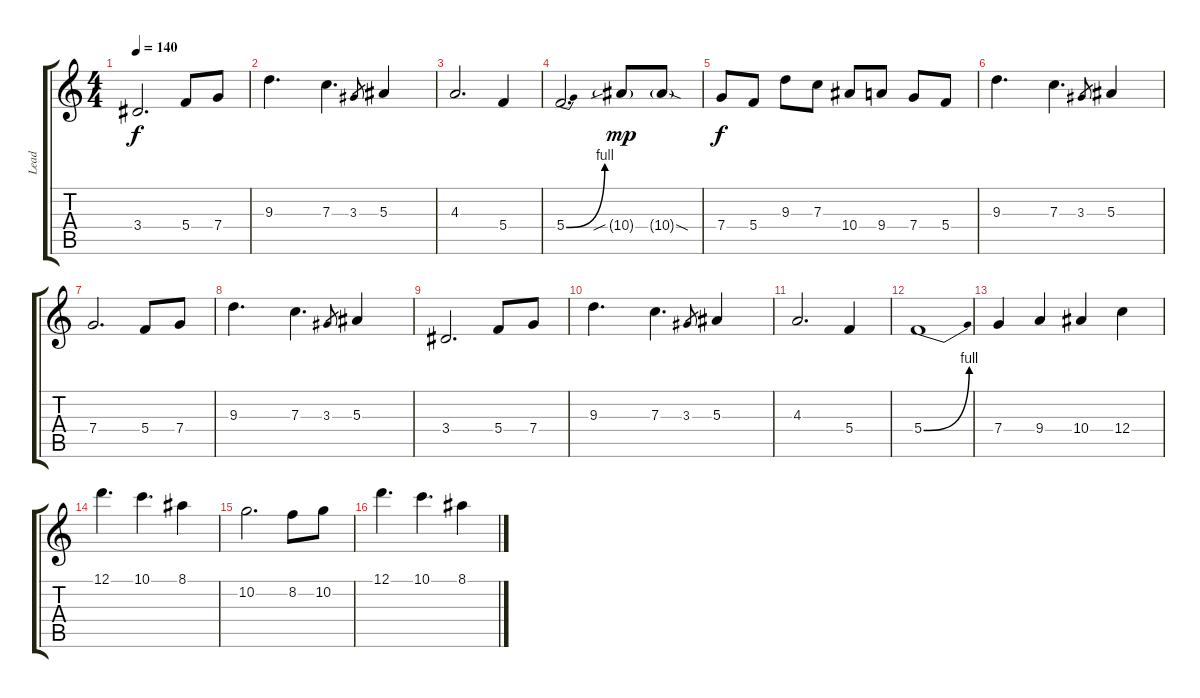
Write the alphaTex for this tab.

\track ("Lead" "Lead") {instrument distortionguitar}
\staff {score tabs}
\tuning (D4 A3 F3 C3 G2 D2) {hide}
\ts (4 4)
\tempo 140
\clef g2
\ks c
3.4.2{d dy f} 5.4.8 7.4.8 |
9.3.4{d} 7.3.4{d} 3.3.8{gr} 5.3.4 |
4.3.2{d} 5.4.4 |
5.4{be (bend 0 0 60 4)}.2{d} 10.4{sib g}.8{dy mp} 10.4{sod g}.8 |
7.4.8{dy f} 5.4.8 9.3.8 7.3.8 10.4.8 9.4.8 7.4.8 5.4.8 |
9.3.4{d} 7.3.4{d} 3.3.8{gr} 5.3.4 |
7.4.2{d} 5.4.8 7.4.8 |
9.3.4{d} 7.3.4{d} 3.3.8{gr} 5.3.4 |
3.4.2{d} 5.4.8 7.4.8 |
9.3.4{d} 7.3.4{d} 3.3.8{gr} 5.3.4 |
4.3.2{d} 5.4.4 |
5.4{be (bend 0 0 60 4)}.1 |
7.4.4 9.4.4 10.4.4 12.4.4 |
12.1.4{d} 10.1.4{d} 8.1.4 |
10.2.2{d} 8.2.8 10.2.8 |
12.1.4{d} 10.1.4{d} 8.1.4
